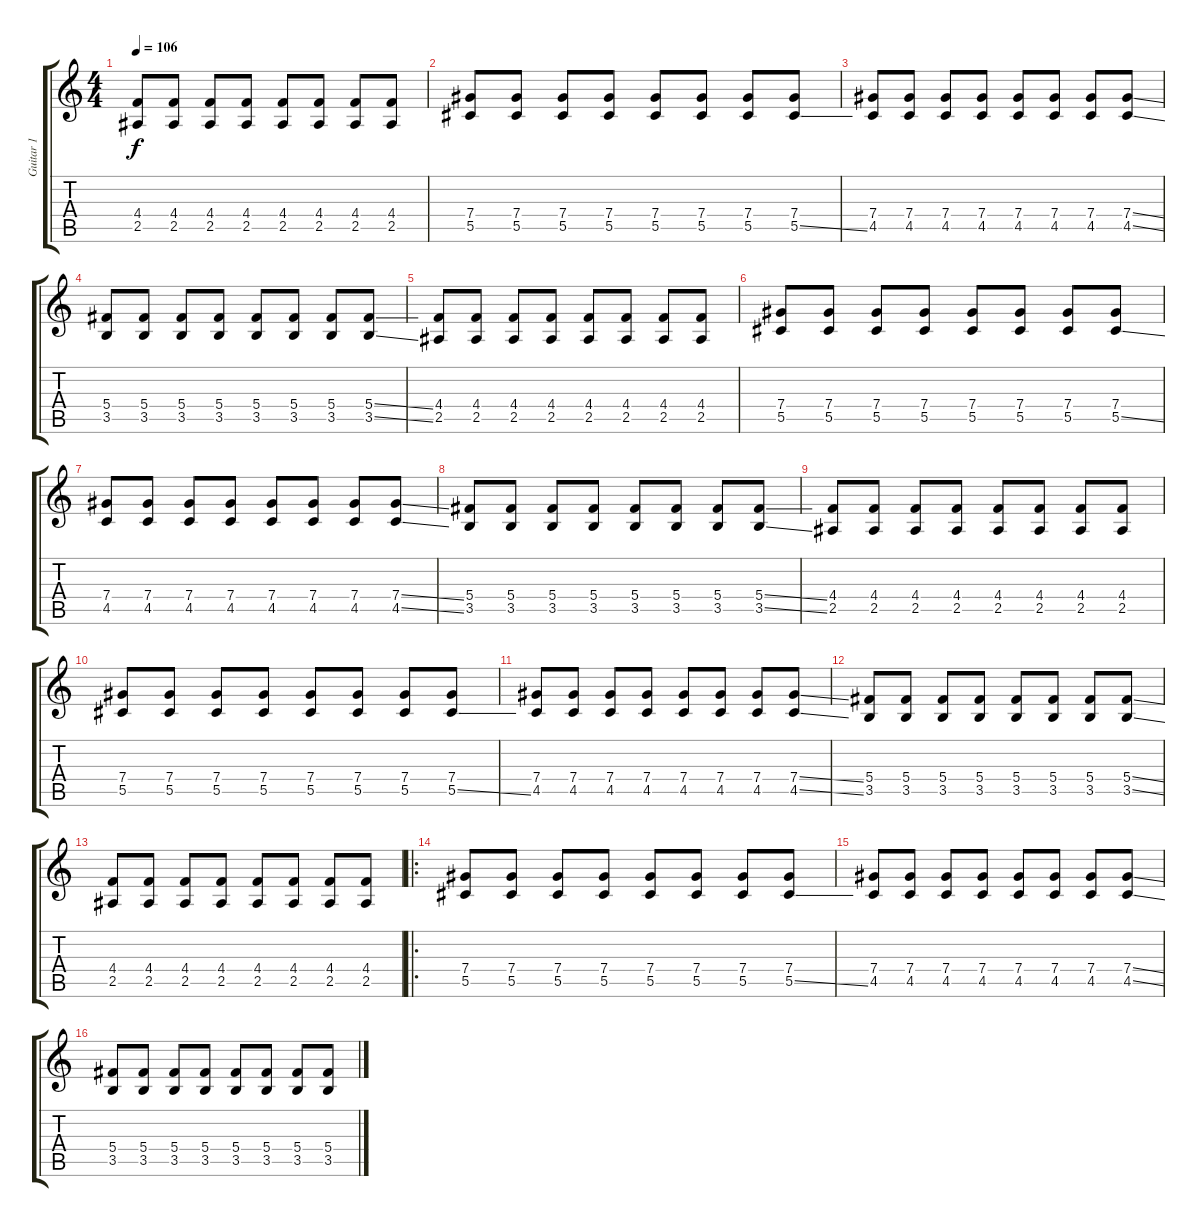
\track ("Guitar 1" "Guitar 1") {instrument electricguitarmuted}
\staff {score tabs}
\tuning (Eb4 Bb3 Gb3 Db3 Ab2 Eb2) {hide}
\ts (4 4)
\tempo 106
\clef g2
\ks c
(4.4 2.5).8{dy f} (4.4 2.5).8 (4.4 2.5).8 (4.4 2.5).8 (4.4 2.5).8 (4.4 2.5).8 (4.4 2.5).8 (4.4 2.5).8 |
(7.4 5.5).8 (7.4 5.5).8 (7.4 5.5).8 (7.4 5.5).8 (7.4 5.5).8 (7.4 5.5).8 (7.4 5.5).8 (7.4 5.5{ss}).8 |
(7.4 4.5).8 (7.4 4.5).8 (7.4 4.5).8 (7.4 4.5).8 (7.4 4.5).8 (7.4 4.5).8 (7.4 4.5).8 (7.4{ss} 4.5{ss}).8 |
(5.4 3.5).8 (5.4 3.5).8 (5.4 3.5).8 (5.4 3.5).8 (5.4 3.5).8 (5.4 3.5).8 (5.4 3.5).8 (5.4{ss} 3.5{ss}).8 |
(4.4 2.5).8 (4.4 2.5).8 (4.4 2.5).8 (4.4 2.5).8 (4.4 2.5).8 (4.4 2.5).8 (4.4 2.5).8 (4.4 2.5).8 |
(7.4 5.5).8 (7.4 5.5).8 (7.4 5.5).8 (7.4 5.5).8 (7.4 5.5).8 (7.4 5.5).8 (7.4 5.5).8 (7.4 5.5{ss}).8 |
(7.4 4.5).8 (7.4 4.5).8 (7.4 4.5).8 (7.4 4.5).8 (7.4 4.5).8 (7.4 4.5).8 (7.4 4.5).8 (7.4{ss} 4.5{ss}).8 |
(5.4 3.5).8 (5.4 3.5).8 (5.4 3.5).8 (5.4 3.5).8 (5.4 3.5).8 (5.4 3.5).8 (5.4 3.5).8 (5.4{ss} 3.5{ss}).8 |
(4.4 2.5).8 (4.4 2.5).8 (4.4 2.5).8 (4.4 2.5).8 (4.4 2.5).8 (4.4 2.5).8 (4.4 2.5).8 (4.4 2.5).8 |
(7.4 5.5).8 (7.4 5.5).8 (7.4 5.5).8 (7.4 5.5).8 (7.4 5.5).8 (7.4 5.5).8 (7.4 5.5).8 (7.4 5.5{ss}).8 |
(7.4 4.5).8 (7.4 4.5).8 (7.4 4.5).8 (7.4 4.5).8 (7.4 4.5).8 (7.4 4.5).8 (7.4 4.5).8 (7.4{ss} 4.5{ss}).8 |
(5.4 3.5).8 (5.4 3.5).8 (5.4 3.5).8 (5.4 3.5).8 (5.4 3.5).8 (5.4 3.5).8 (5.4 3.5).8 (5.4{ss} 3.5{ss}).8 |
(4.4 2.5).8 (4.4 2.5).8 (4.4 2.5).8 (4.4 2.5).8 (4.4 2.5).8 (4.4 2.5).8 (4.4 2.5).8 (4.4 2.5).8 |
\ro
(7.4 5.5).8 (7.4 5.5).8 (7.4 5.5).8 (7.4 5.5).8 (7.4 5.5).8 (7.4 5.5).8 (7.4 5.5).8 (7.4 5.5{ss}).8 |
(7.4 4.5).8 (7.4 4.5).8 (7.4 4.5).8 (7.4 4.5).8 (7.4 4.5).8 (7.4 4.5).8 (7.4 4.5).8 (7.4{ss} 4.5{ss}).8 |
(5.4 3.5).8 (5.4 3.5).8 (5.4 3.5).8 (5.4 3.5).8 (5.4 3.5).8 (5.4 3.5).8 (5.4 3.5).8 (5.4{ss} 3.5{ss}).8
